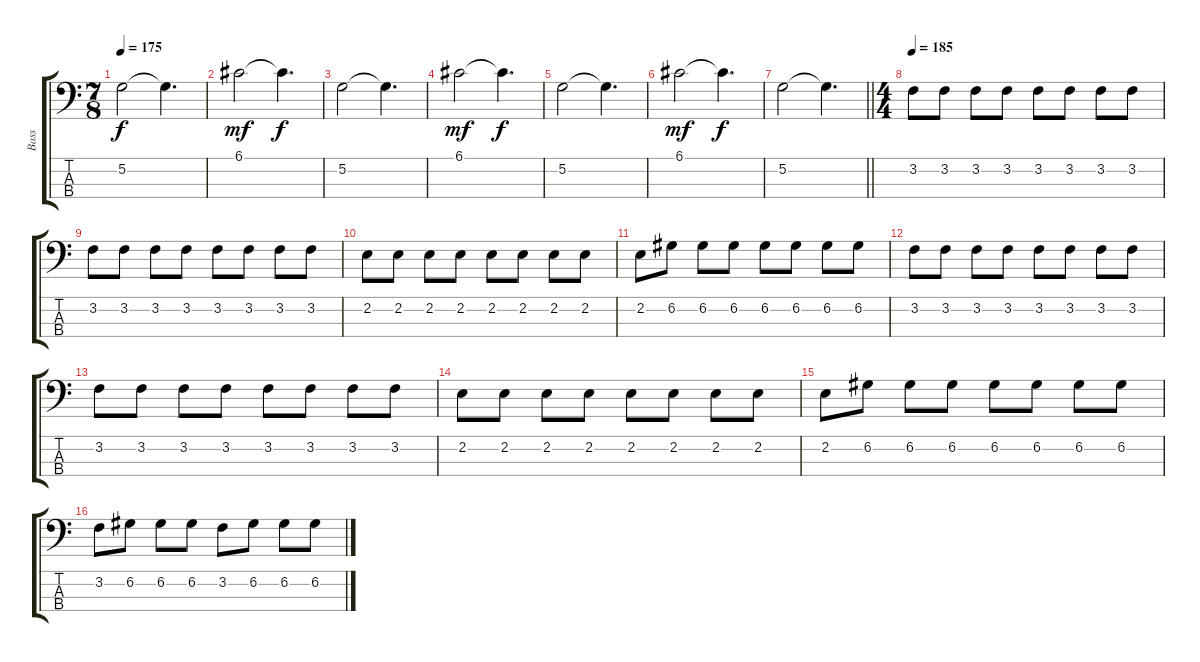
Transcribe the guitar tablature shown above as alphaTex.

\track ("Bass" "Bass") {instrument electricbasspick}
\staff {score tabs}
\tuning (G2 D2 A1 E1) {hide}
\ts (7 8)
\tempo 175
\clef f4
\ks c
5.2.2{dy f} 5.2{t}.4{d} |
6.1.2{dy mf} 6.1{t}.4{d dy f} |
5.2.2 5.2{t}.4{d} |
6.1.2{dy mf} 6.1{t}.4{d dy f} |
5.2.2 5.2{t}.4{d} |
6.1.2{dy mf} 6.1{t}.4{d dy f} |
\barLineRight lightlight
5.2.2 5.2{t}.4{d} |
\ts (4 4)
\tempo 185
3.2.8 3.2.8 3.2.8 3.2.8 3.2.8 3.2.8 3.2.8 3.2.8 |
3.2.8 3.2.8 3.2.8 3.2.8 3.2.8 3.2.8 3.2.8 3.2.8 |
2.2.8 2.2.8 2.2.8 2.2.8 2.2.8 2.2.8 2.2.8 2.2.8 |
2.2.8 6.2.8 6.2.8 6.2.8 6.2.8 6.2.8 6.2.8 6.2.8 |
3.2.8 3.2.8 3.2.8 3.2.8 3.2.8 3.2.8 3.2.8 3.2.8 |
3.2.8 3.2.8 3.2.8 3.2.8 3.2.8 3.2.8 3.2.8 3.2.8 |
2.2.8 2.2.8 2.2.8 2.2.8 2.2.8 2.2.8 2.2.8 2.2.8 |
2.2.8 6.2.8 6.2.8 6.2.8 6.2.8 6.2.8 6.2.8 6.2.8 |
3.2.8 6.2.8 6.2.8 6.2.8 3.2.8 6.2.8 6.2.8 6.2.8
